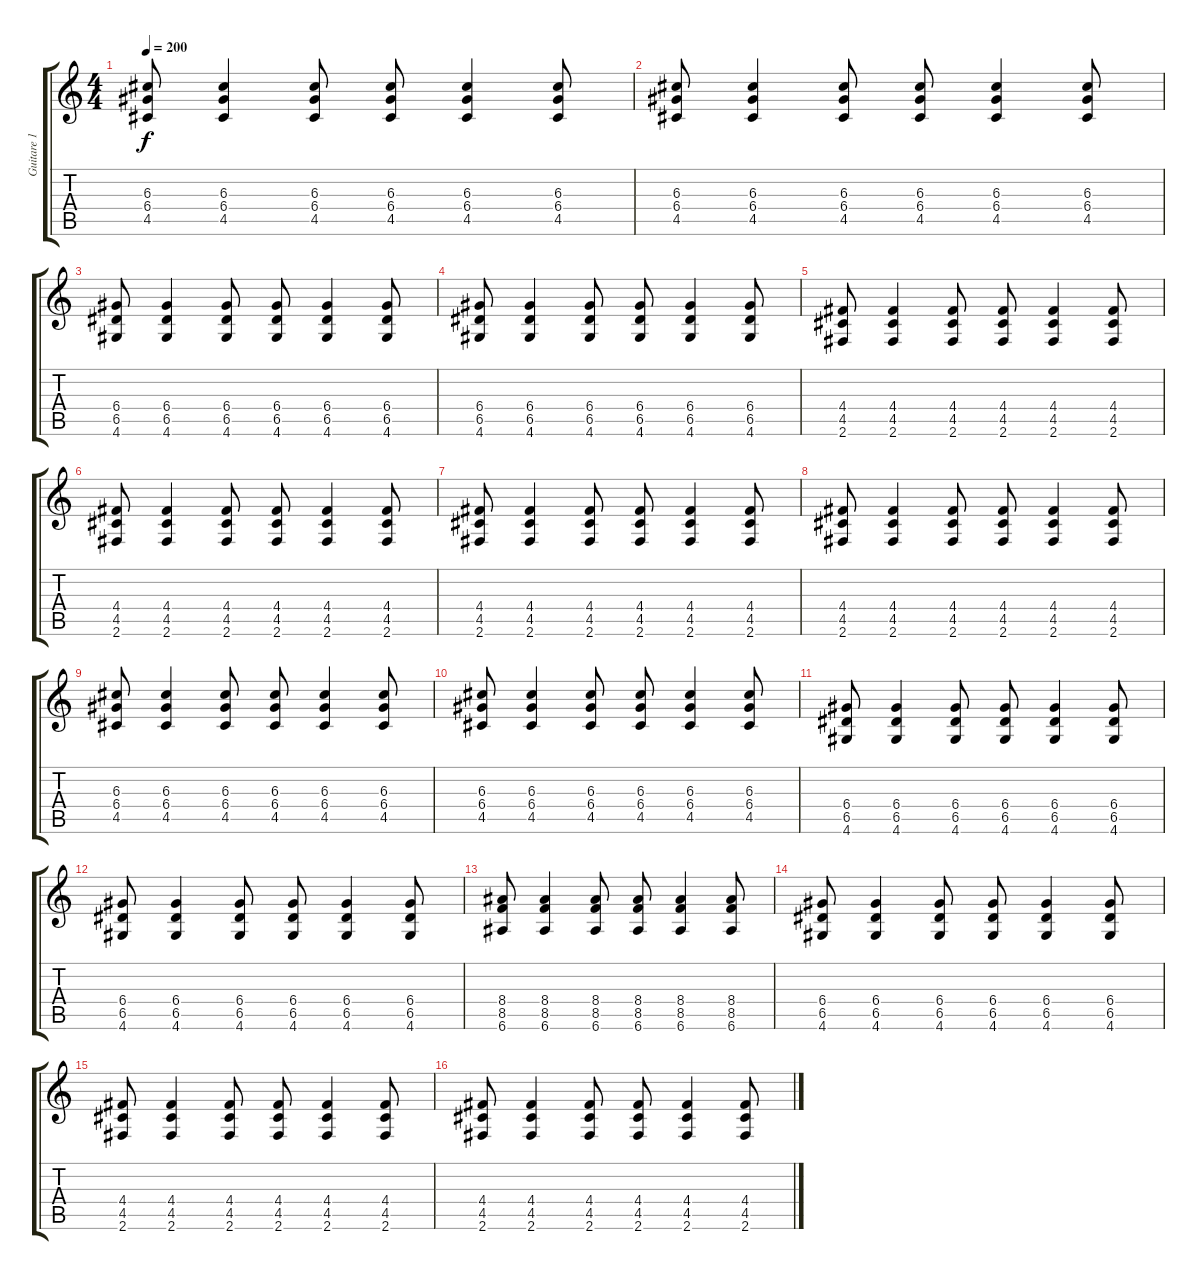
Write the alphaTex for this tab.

\track ("Guitare 1" "Guitare 1") {instrument distortionguitar}
\staff {score tabs}
\tuning (E4 B3 G3 D3 A2 E2) {hide}
\ts (4 4)
\tempo 200
\clef g2
\ks c
(6.3 6.4 4.5).8{dy f} (6.3 6.4 4.5).4 (6.3 6.4 4.5).8 (6.3 6.4 4.5).8 (6.3 6.4 4.5).4 (6.3 6.4 4.5).8 |
(6.3 6.4 4.5).8 (6.3 6.4 4.5).4 (6.3 6.4 4.5).8 (6.3 6.4 4.5).8 (6.3 6.4 4.5).4 (6.3 6.4 4.5).8 |
(6.4 6.5 4.6).8 (6.4 6.5 4.6).4 (6.4 6.5 4.6).8 (6.4 6.5 4.6).8 (6.4 6.5 4.6).4 (6.4 6.5 4.6).8 |
(6.4 6.5 4.6).8 (6.4 6.5 4.6).4 (6.4 6.5 4.6).8 (6.4 6.5 4.6).8 (6.4 6.5 4.6).4 (6.4 6.5 4.6).8 |
(4.4 4.5 2.6).8 (4.4 4.5 2.6).4 (4.4 4.5 2.6).8 (4.4 4.5 2.6).8 (4.4 4.5 2.6).4 (4.4 4.5 2.6).8 |
(4.4 4.5 2.6).8 (4.4 4.5 2.6).4 (4.4 4.5 2.6).8 (4.4 4.5 2.6).8 (4.4 4.5 2.6).4 (4.4 4.5 2.6).8 |
(4.4 4.5 2.6).8 (4.4 4.5 2.6).4 (4.4 4.5 2.6).8 (4.4 4.5 2.6).8 (4.4 4.5 2.6).4 (4.4 4.5 2.6).8 |
(4.4 4.5 2.6).8 (4.4 4.5 2.6).4 (4.4 4.5 2.6).8 (4.4 4.5 2.6).8 (4.4 4.5 2.6).4 (4.4 4.5 2.6).8 |
(6.3 6.4 4.5).8 (6.3 6.4 4.5).4 (6.3 6.4 4.5).8 (6.3 6.4 4.5).8 (6.3 6.4 4.5).4 (6.3 6.4 4.5).8 |
(6.3 6.4 4.5).8 (6.3 6.4 4.5).4 (6.3 6.4 4.5).8 (6.3 6.4 4.5).8 (6.3 6.4 4.5).4 (6.3 6.4 4.5).8 |
(6.4 6.5 4.6).8 (6.4 6.5 4.6).4 (6.4 6.5 4.6).8 (6.4 6.5 4.6).8 (6.4 6.5 4.6).4 (6.4 6.5 4.6).8 |
(6.4 6.5 4.6).8 (6.4 6.5 4.6).4 (6.4 6.5 4.6).8 (6.4 6.5 4.6).8 (6.4 6.5 4.6).4 (6.4 6.5 4.6).8 |
(8.4 8.5 6.6).8 (8.4 8.5 6.6).4 (8.4 8.5 6.6).8 (8.4 8.5 6.6).8 (8.4 8.5 6.6).4 (8.4 8.5 6.6).8 |
(6.4 6.5 4.6).8 (6.4 6.5 4.6).4 (6.4 6.5 4.6).8 (6.4 6.5 4.6).8 (6.4 6.5 4.6).4 (6.4 6.5 4.6).8 |
(4.4 4.5 2.6).8 (4.4 4.5 2.6).4 (4.4 4.5 2.6).8 (4.4 4.5 2.6).8 (4.4 4.5 2.6).4 (4.4 4.5 2.6).8 |
(4.4 4.5 2.6).8 (4.4 4.5 2.6).4 (4.4 4.5 2.6).8 (4.4 4.5 2.6).8 (4.4 4.5 2.6).4 (4.4 4.5 2.6).8
